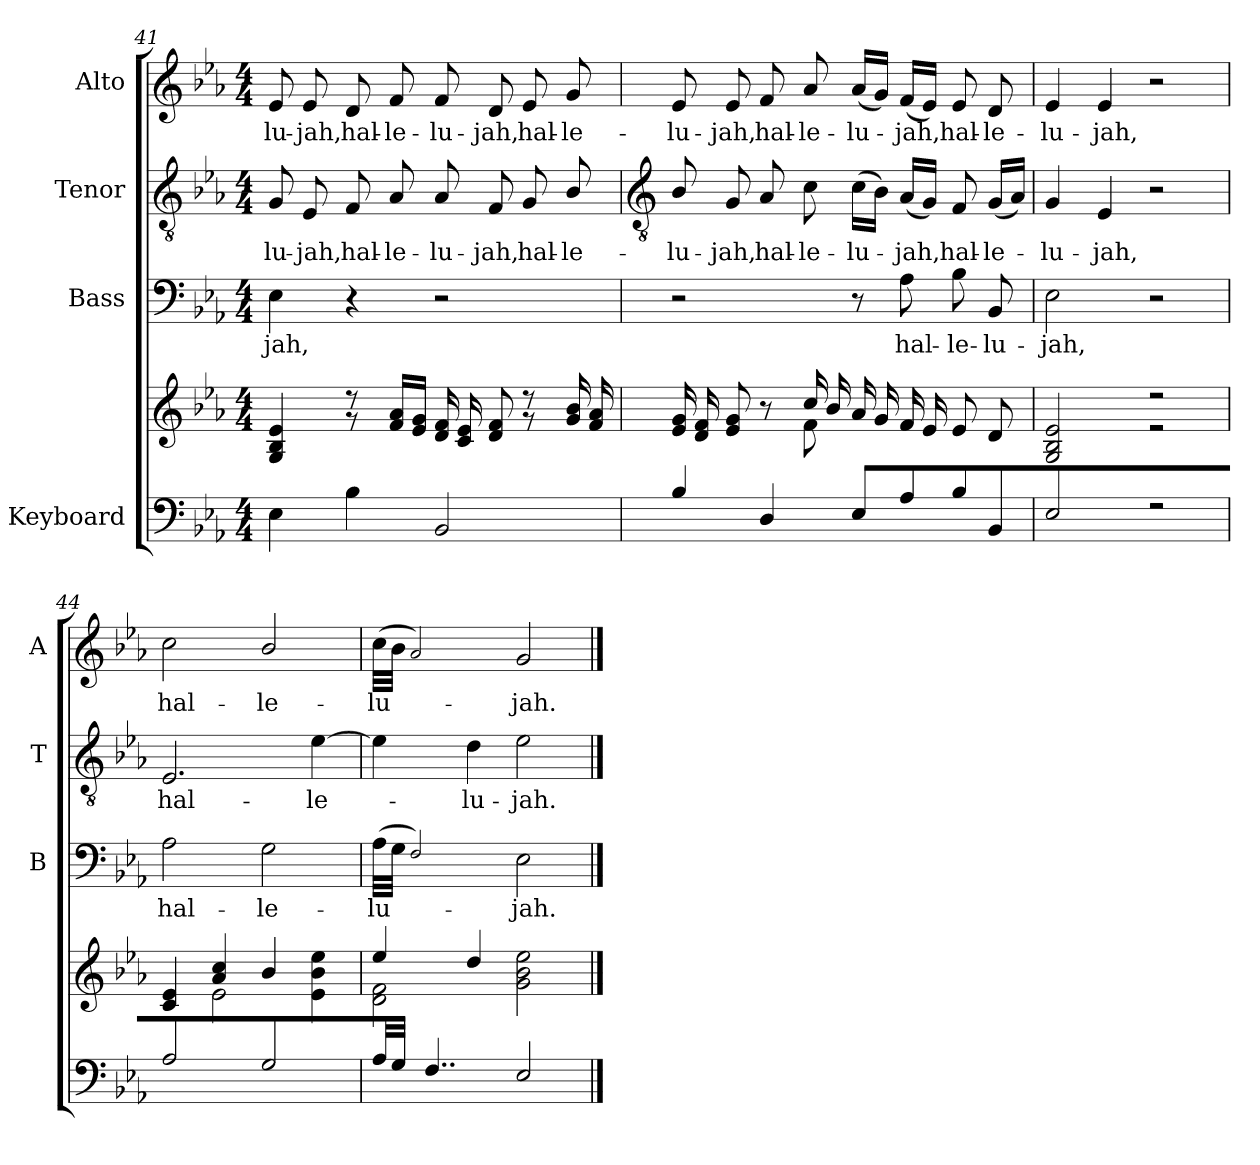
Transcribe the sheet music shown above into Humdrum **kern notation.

**kern	**kern	**kern	**text	**kern	**text	**kern	**text
*part4	*part4	*part3	*part3	*part2	*part2	*part1	*part1
*staff5	*staff4	*staff3	*staff3	*staff2	*staff2	*staff1	*staff1
*I"Keyboard	*	*I"Bass	*	*I"Tenor	*	*I"Alto	*
*	*	*I'B	*	*I'T	*	*I'A	*
*clefF4	*clefG2	*clefF4	*	*clefGv2	*	*clefG2	*
*k[b-e-a-]	*k[b-e-a-]	*k[b-e-a-]	*	*k[b-e-a-]	*	*k[b-e-a-]	*
*E-:	*E-:	*E-:	*	*E-:	*	*E-:	*
*M4/4	*M4/4	*M4/4	*	*M4/4	*	*M4/4	*
=41	=41	=41	=41	=41	=41	=41	=41
*	*^	*	*	*	*	*	*
!	!	!	!	!LO:LY:b	!	!LO:LY:b	!	!LO:LY:b
4E-	4G/ 4B-/ 4e-/	4ryy	4E-	-jah,	8G	lu-	8e-	-lu-
!	!	!	!	!	!	!LO:LY:b	!	!LO:LY:b
.	.	.	.	.	8E-	-jah,	8e-	-jah,
!	!	!	!	!	!	!LO:LY:b	!	!LO:LY:b
4B-	8r	8r	4r	.	8F	hal-	8d	hal-
!	!	!	!	!	!	!LO:LY:b	!	!LO:LY:b
.	16f/ 16a-/LL	8ryy	.	.	8A-	-le-	8f	-le-
.	16e-/ 16g/JJ	.	.	.	.	.	.	.
!	!	!	!	!	!	!LO:LY:b	!	!LO:LY:b
2BB-	16d/ 16f/LL	4ryy	2r	.	8A-	-lu-	8f	-lu-
.	16c/ 16e-/	.	.	.	.	.	.	.
!	!	!	!	!	!	!LO:LY:b	!	!LO:LY:b
.	8d/ 8f/J	.	.	.	8F	-jah,	8d	-jah,
!	!	!	!	!	!	!LO:LY:b	!	!LO:LY:b
.	8r	8r	.	.	8G	hal-	8e-	hal-
!	!	!	!	!	!	!LO:LY:b	!	!LO:LY:b
.	16g/ 16b-/LL	8ryy	.	.	8B-/	-le-	8g	-le-
.	16f/ 16a-/JJ	.	.	.	.	.	.	.
!!LO:LB:g=z
=42	=42	=42	=42	=42	=42	=42	=42	=42
*	*	*	*	*	*clefGv2	*	*	*
*^	*	*	*	*	*	*	*	*
!	!	!	!	!	!	!	!LO:LY:b	!	!LO:LY:b
4B-	1ryy	16e-/ 16g/LL	4ryy	2r	.	8B-/	-lu-	8e-	-lu-
.	.	16d/ 16f/	.	.	.	.	.	.	.
!	!	!	!	!	!	!	!LO:LY:b	!	!LO:LY:b
.	.	8e-/ 8g/J	.	.	.	8G	-jah,	8e-	-jah,
!	!	!	!	!	!	!	!LO:LY:b	!	!LO:LY:b
4D	.	8r	8ryy	.	.	8A-	hal-	8f	hal-
!	!	!	!	!	!	!	!LO:LY:b	!	!LO:LY:b
.	.	16cc/LL	8f\	.	.	8c	-le-	8a-	-le-
.	.	16b-/JJ	.	.	.	.	.	.	.
!	!	!	!	!	!	!	!LO:LY:b	!	!LO:LY:b
8E-L	.	16a-/LL	8ryy	8r	.	(>16cLL	-lu-	(<16a-LL	-lu-
.	.	16g/	.	.	.	16B-JJ)	.	16gJJ)	.
!	!	!	!	!	!LO:LY:b	!	!LO:LY:b	!	!LO:LY:b
8A-	.	16f/	4ryy	8A-	hal-	(<16A-LL	jah,	(<16fLL	jah,
.	.	16e-/JJ	.	.	.	16GJJ)	.	16e-JJ)	.
!	!	!	!	!	!LO:LY:b	!	!LO:LY:b	!	!LO:LY:b
8B-	.	8e-/L	.	8B-	-le-	8F	hal-	8e-	hal-
!	!	!	!	!	!LO:LY:b	!	!LO:LY:b	!	!LO:LY:b
8BB-	.	8d/J	8ryy	8BB-	-lu-	(<16GLL	-le-	8d	-le-
.	.	.	.	.	.	16A-JJ)	.	.	.
=43	=43	=43	=43	=43	=43	=43	=43	=43	=43
!	!	!	!	!	!LO:LY:b	!	!LO:LY:b	!	!LO:LY:b
2E-	1ryy	2G/ 2B-/ 2e-/	2ryy	2E-	-jah,	4G	lu-	4e-	-lu-
!	!	!	!	!	!	!	!LO:LY:b	!	!LO:LY:b
.	.	.	.	.	.	4E-	-jah,	4e-	-jah,
2r	.	2r	2r	2r	.	2r	.	2r	.
=44	=44	=44	=44	=44	=44	=44	=44	=44	=44
!	!	!	!	!	!LO:LY:b	!	!LO:LY:b	!	!LO:LY:b
2A-	1ryy	4c/ 4e-/	4ryy	2A-	hal-	2.E-	hal-	2cc	hal-
.	.	4a-/ 4cc/	2e-\	.	.	.	.	.	.
!	!	!	!	!	!LO:LY:b	!	!	!	!LO:LY:b
2G	.	4b-/	.	2G	-le-	.	.	2b-/	-le-
!	!	!	!	!	!	!	!LO:LY:b	!	!
.	.	4ryy	4e-\ 4b-\ 4ee-\	.	.	[4e-	-le-	.	.
=45	=45	=45	=45	=45	=45	=45	=45	=45	=45
!	!	!	!	!	!LO:LY:b	!	!	!	!LO:LY:b
32A-LL	1ryy	4ee-/	2d\ 2f\	(>32A-LLL	-lu-	4e-]	.	(>32ccLLL	-lu-
32GJJJ	.	.	.	32GJJJ	.	.	.	32b-JJJ	.
.	.	.	.	2qqF)	.	.	.	2qqa-)	.
4..F	.	.	.	4..Fyy	.	.	.	4..a-yy	.
!	!	!	!	!	!	!	!LO:LY:b	!	!
.	.	4dd/	.	.	.	4d	lu-	.	.
!	!	!	!	!	!LO:LY:b	!	!LO:LY:b	!	!LO:LY:b
2E-	.	2ryy	2g\ 2b-\ 2ee-\	2E-	jah.	2e-	-jah.	2g	jah.
*v	*v	*	*	*	*	*	*	*	*
*	*v	*v	*	*	*	*	*	*
==	==	==	==	==	==	==	==
*-	*-	*-	*-	*-	*-	*-	*-
